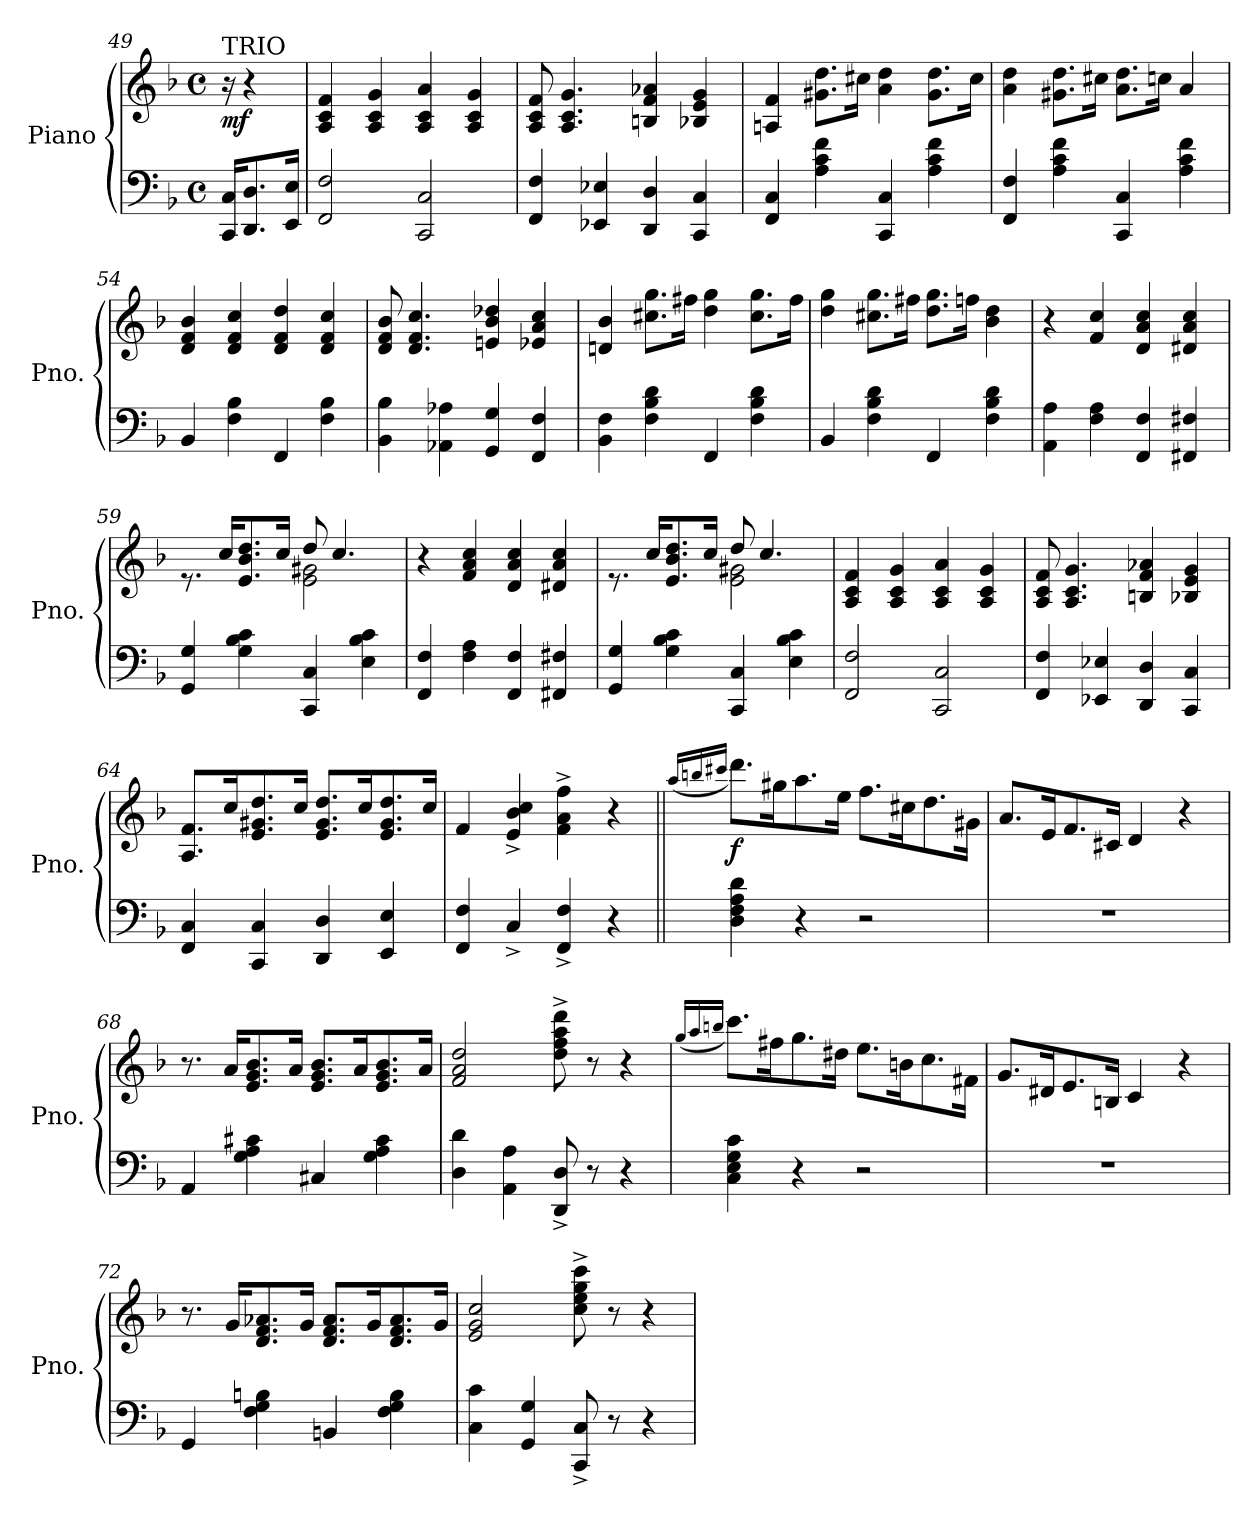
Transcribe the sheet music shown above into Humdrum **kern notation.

**kern	**kern	**dynam
*part1	*part1	*part1
*staff2	*staff1	*staff1/2
*I"Piano	*	*
*I'Pno.	*	*
!!LO:PB:g=z
*clefF4	*clefG2	*
*k[b-]	*k[b-]	*
*M4/4	*M4/4	*
*met(c)	*met(c)	*
=49X1	=49X1	=49X1
!	!LO:TX:a:t=TRIO	!
!	!	!LO:DY:b
16CC/ 16C/KL	16r	mf
8.DD/ 8.D/	4r	.
16EE/ 16E/Jk	.	.
=50	=50	=50
2FF/ 2F/	4A/ 4c/ 4f/	.
.	4A/ 4c/ 4g/	.
2CC/ 2C/	4A/ 4c/ 4a/	.
.	4A/ 4c/ 4g/	.
=51	=51	=51
4FF/ 4F/	8A/ 8c/ 8f/	.
.	4.A/ 4.c/ 4.g/	.
4EE-X/ 4E-X/	.	.
4DD/ 4D/	4Bn/ 4f/ 4a-X/	.
4CC/ 4C/	4B-X/ 4e/ 4g/	.
=52	=52	=52
4FF/ 4C/	4An/ 4f/	.
4A\ 4c\ 4f\	8.g#X\ 8.dd\L	.
.	16cc#X\Jk	.
4CC/ 4C/	4a\ 4dd\	.
4A\ 4c\ 4f\	8.g#\ 8.dd\L	.
.	16cc#\Jk	.
=53	=53	=53
4FF/ 4F/	4a\ 4dd\	.
4A\ 4c\ 4f\	8.g#X\ 8.dd\L	.
.	16cc#X\Jk	.
4CC/ 4C/	8.a\ 8.dd\L	.
.	16ccn\Jk	.
4A\ 4c\ 4f\	4a/	.
!!LO:LB:g=z
=54	=54	=54
4BB-/	4d/ 4f/ 4b-/	.
4F\ 4B-\	4d/ 4f/ 4cc/	.
4FF/	4d/ 4f/ 4dd/	.
4F\ 4B-\	4d/ 4f/ 4cc/	.
=55	=55	=55
4BB-\ 4B-\	8d/ 8f/ 8b-/	.
.	4.d/ 4.f/ 4.cc/	.
4AA-X\ 4A-X\	.	.
4GG/ 4G/	4en/ 4b-/ 4dd-X/	.
4FF/ 4F/	4e-X/ 4a/ 4cc/	.
=56	=56	=56
4BB-\ 4F\	4dn/ 4b-/	.
4F\ 4B-\ 4d\	8.cc#X\ 8.gg\L	.
.	16ff#X\Jk	.
4FF/	4dd\ 4gg\	.
4F\ 4B-\ 4d\	8.cc#\ 8.gg\L	.
.	16ff#\Jk	.
=57	=57	=57
4BB-/	4dd\ 4gg\	.
4F\ 4B-\ 4d\	8.cc#X\ 8.gg\L	.
.	16ff#X\Jk	.
4FF/	8.dd\ 8.gg\L	.
.	16ffn\Jk	.
4F\ 4B-\ 4d\	4b-\ 4dd\	.
!!LO:LB:g=z
=58	=58	=58
4AA\ 4A\	4r	.
4F\ 4A\	4f/ 4cc/	.
4FF/ 4F/	4d/ 4a/ 4cc/	.
4FF#X/ 4F#X/	4d#X/ 4a/ 4cc/	.
=59	=59	=59
*	*^	*
4GG/ 4G/	8.re	2ryy	.
.	16cc/KL	.	.
4G\ 4B-\ 4c\	8.e/ 8.b-/ 8.dd/	.	.
.	16cc/Jk	.	.
4CC/ 4C/	8dd/	2e\ 2g#X\	.
.	4.cc/	.	.
4E\ 4B-\ 4c\	.	.	.
*	*v	*v	*
=60	=60	=60
4FF/ 4F/	4r	.
4F\ 4A\	4f/ 4a/ 4cc/	.
4FF/ 4F/	4d/ 4a/ 4cc/	.
4FF#X/ 4F#X/	4d#X/ 4a/ 4cc/	.
=61	=61	=61
*	*^	*
4GG/ 4G/	8.re	2ryy	.
.	16cc/KL	.	.
4G\ 4B-\ 4c\	8.e/ 8.b-/ 8.dd/	.	.
.	16cc/Jk	.	.
4CC/ 4C/	8dd/	2e\ 2g#X\	.
.	4.cc/	.	.
4E\ 4B-\ 4c\	.	.	.
*	*v	*v	*
!!LO:LB:g=z
=62	=62	=62
2FF/ 2F/	4A/ 4c/ 4f/	.
.	4A/ 4c/ 4g/	.
2CC/ 2C/	4A/ 4c/ 4a/	.
.	4A/ 4c/ 4g/	.
=63	=63	=63
4FF/ 4F/	8A/ 8c/ 8f/	.
.	4.A/ 4.c/ 4.g/	.
4EE-X/ 4E-X/	.	.
4DD/ 4D/	4Bn/ 4f/ 4a-X/	.
4CC/ 4C/	4B-X/ 4e/ 4g/	.
=64	=64	=64
4FF/ 4C/	8.A/ 8.f/L	.
.	16cc/K	.
4CC/ 4C/	8.e/ 8.g#X/ 8.dd/	.
.	16cc/Jk	.
4DD/ 4D/	8.e/ 8.g#/ 8.dd/L	.
.	16cc/K	.
4EE/ 4E/	8.e/ 8.g#/ 8.dd/	.
.	16cc/Jk	.
=65	=65	=65
4FF/ 4F/	4f/	.
4C^/	4e/^ 4b-/^ 4cc/^	.
4FF/^ 4F/^	4f\^ 4a\^ 4ff\^	.
4r	4r	.
!!LO:LB:g=z
=66||	=66||	=66||
.	(<16qaa/LL	.
.	16qbbn/	.
.	16qccc#X/JJ	.
!	!	!LO:DY:b
4D\ 4F\ 4A\ 4d\	8.ddd\L)	f
.	16gg#X\K	.
4r	8.aa\	.
.	16ee\Jk	.
2r	8.ff\L	.
.	16cc#X\K	.
.	8.dd\	.
.	16g#X\Jk	.
=67	=67	=67
1r	8.a/L	.
.	16e/K	.
.	8.f/	.
.	16c#X/Jk	.
.	4d/	.
.	4r	.
=68	=68	=68
4AA/	8.r	.
.	16a/KL	.
4G\ 4A\ 4c#X\	8.e/ 8.g/ 8.b-/	.
.	16a/Jk	.
4C#X/	8.e/ 8.g/ 8.b-/L	.
.	16a/K	.
4G\ 4A\ 4c#\	8.e/ 8.g/ 8.b-/	.
.	16a/Jk	.
=69	=69	=69
4D\ 4d\	2f/ 2a/ 2dd/	.
4AA\ 4A\	.	.
8DD/^ 8D/^	8dd\^ 8ff\^ 8aa\^ 8ddd\^	.
8r	8r	.
4r	4r	.
!!LO:LB:g=z
=70	=70	=70
.	(<16qgg/LL	.
.	16qaa/	.
.	16qbbn/JJ	.
4C\ 4E\ 4G\ 4c\	8.ccc\L)	.
.	16ff#X\K	.
4r	8.gg\	.
.	16dd#X\Jk	.
2r	8.ee\L	.
.	16bn\K	.
.	8.cc\	.
.	16f#X\Jk	.
=71	=71	=71
1r	8.g/L	.
.	16d#X/K	.
.	8.e/	.
.	16Bn/Jk	.
.	4c/	.
.	4r	.
=72	=72	=72
4GG/	8.r	.
.	16g/KL	.
4F\ 4G\ 4Bn\	8.d/ 8.f/ 8.a-X/	.
.	16g/Jk	.
4BBn/	8.d/ 8.f/ 8.a-/L	.
.	16g/K	.
4F\ 4G\ 4B\	8.d/ 8.f/ 8.a-/	.
.	16g/Jk	.
=73	=73	=73
4C\ 4c\	2e/ 2g/ 2cc/	.
4GG/ 4G/	.	.
8CC/^ 8C/^	8cc\^ 8ee\^ 8gg\^ 8ccc\^	.
8r	8r	.
4r	4r	.
=	=	=
*-	*-	*-
